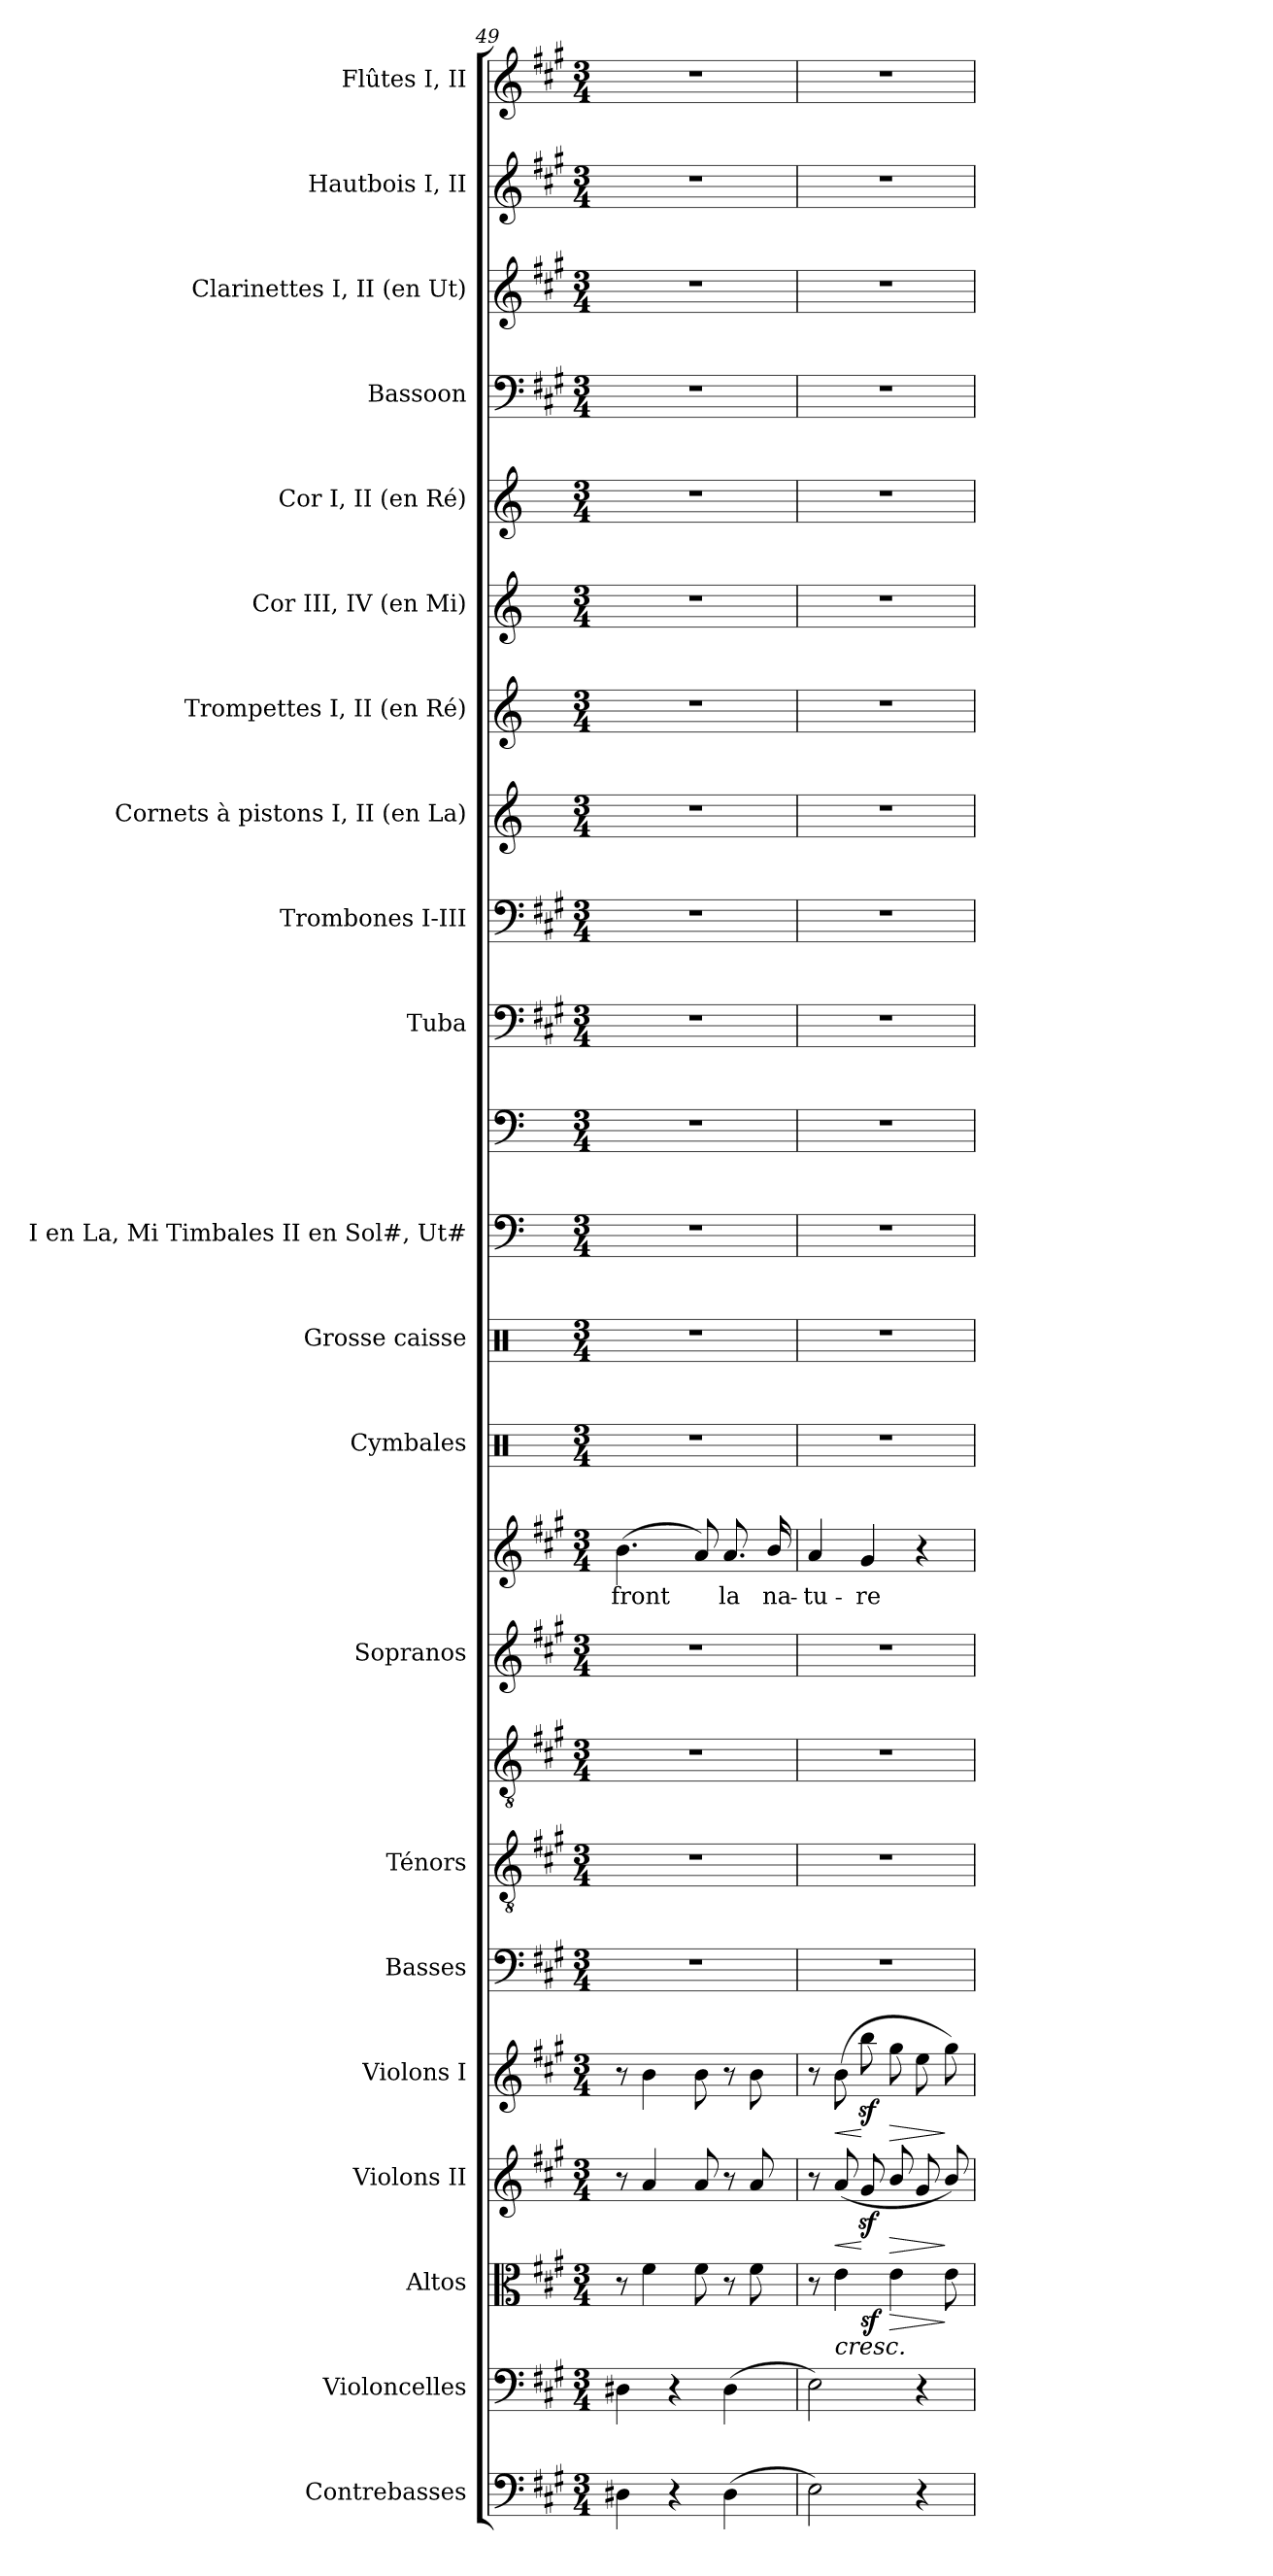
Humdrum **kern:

**kern	**kern	**kern	**dynam	**kern	**dynam	**kern	**dynam	**kern	**kern	**kern	**kern	**kern	**text	**kern	**kern	**kern	**kern	**kern	**kern	**kern	**kern	**kern	**kern	**kern	**kern	**kern	**kern
*part21	*part20	*part19	*part19	*part18	*part18	*part17	*part17	*part16	*part15	*part15	*part14	*part14	*part14	*part13	*part12	*part11	*part11	*part10	*part9	*part8	*part7	*part6	*part5	*part4	*part3	*part2	*part1
*staff24	*staff23	*staff22	*staff22	*staff21	*staff21	*staff20	*staff20	*staff19	*staff18	*staff17	*staff16	*staff15	*staff15	*staff14	*staff13	*staff12	*staff11	*staff10	*staff9	*staff8	*staff7	*staff6	*staff5	*staff4	*staff3	*staff2	*staff1
*I"Contrebasses	*I"Violoncelles	*I"Altos	*	*I"Violons II	*	*I"Violons I	*	*I"Basses	*I"Ténors	*	*I"Sopranos	*	*	*I"Cymbales	*I"Grosse caisse	*I"I en La, Mi  Timbales       II en Sol#, Ut#	*	*I"Tuba	*I"Trombones I-III	*I"Cornets à pistons I, II (en La)	*I"Trompettes I, II (en Ré)	*I"Cor III, IV (en Mi)	*I"Cor I, II (en Ré)	*I"Bassoon	*I"Clarinettes I, II (en Ut)	*I"Hautbois I, II	*I"Flûtes I, II
*I'Cb.	*I'Vlles	*I'Altos	*	*I'Vns II	*	*I'Vns I	*	*I'Basses	*I'Tén.	*	*I'Sopr.	*	*	*I'Cym.	*I'G. c.	*I'Timb.	*	*I'Tb.	*I'Trb.	*I'C.à p. (La)	*I'Tr. (Ré)	*I'Cor (Mi)	*I'Cor (Ré)	*	*I'Cl. (Ut)	*I'Hb.	*I'Fl.
!!LO:PB:g=z
*clefF4	*clefF4	*clefC3	*	*clefG2	*	*clefG2	*	*clefF4	*clefGv2	*clefGv2	*clefG2	*clefG2	*	*clefX	*clefX	*clefF4	*clefF4	*clefF4	*clefF4	*clefG2	*clefG2	*clefG2	*clefG2	*clefF4	*clefG2	*clefG2	*clefG2
*ITrd7c12	*	*	*	*	*	*	*	*	*ITrd7c12	*ITrd7c12	*	*	*	*	*	*	*	*	*	*ITrd2c3	*ITrd-1c-2	*ITrd5c8	*ITrd6c10	*	*	*	*
*k[f#c#g#]	*k[f#c#g#]	*k[f#c#g#]	*	*k[f#c#g#]	*	*k[f#c#g#]	*	*k[f#c#g#]	*k[f#c#g#]	*k[f#c#g#]	*k[f#c#g#]	*k[f#c#g#]	*	*k[]	*k[]	*k[]	*k[]	*k[f#c#g#]	*k[f#c#g#]	*k[f#c#g#]	*k[f#c#]	*k[f#c#g#d#]	*k[f#c#]	*k[f#c#g#]	*k[f#c#g#]	*k[f#c#g#]	*k[f#c#g#]
*A:	*A:	*A:	*	*A:	*	*A:	*	*A:	*A:	*A:	*A:	*A:	*	*C:	*C:	*C:	*C:	*A:	*A:	*A:	*D:	*E:	*D:	*A:	*A:	*A:	*A:
*M3/4	*M3/4	*M3/4	*	*M3/4	*	*M3/4	*	*M3/4	*M3/4	*M3/4	*M3/4	*M3/4	*	*M3/4	*M3/4	*M3/4	*M3/4	*M3/4	*M3/4	*M3/4	*M3/4	*M3/4	*M3/4	*M3/4	*M3/4	*M3/4	*M3/4
=49	=49	=49	=49	=49	=49	=49	=49	=49	=49	=49	=49	=49	=49	=49	=49	=49	=49	=49	=49	=49	=49	=49	=49	=49	=49	=49	=49
!	!	!	!	!	!	!	!	!LO:N:vis=1	!LO:N:vis=1	!LO:N:vis=1	!LO:N:vis=1	!	!	!	!	!	!	!	!	!	!	!	!	!	!	!	!
!	!	!	!	!	!	!	!	!	!	!	!	!	!LO:LY:b:color=#000000	!LO:N:vis=1	!LO:N:vis=1	!LO:N:vis=1	!LO:N:vis=1	!LO:N:vis=1	!LO:N:vis=1	!LO:N:vis=1	!LO:N:vis=1	!LO:N:vis=1	!LO:N:vis=1	!LO:N:vis=1	!LO:N:vis=1	!LO:N:vis=1	!LO:N:vis=1
4DD#Xi\	4D#Xi\	8r	.	8r	.	8r	.	2.r	2.r	2.r	2.r	(4.bi\	front	2.r	2.r	2.r	2.r	2.r	2.r	2.r	2.r	2.r	2.r	2.r	2.r	2.r	2.r
.	.	4f#i\	.	4ai/	.	4bi\	.	.	.	.	.	.	.	.	.	.	.	.	.	.	.	.	.	.	.	.	.
4r	4r	.	.	.	.	.	.	.	.	.	.	.	.	.	.	.	.	.	.	.	.	.	.	.	.	.	.
.	.	8f#i\	.	8ai/	.	8bi\	.	.	.	.	.	8ai/)	.	.	.	.	.	.	.	.	.	.	.	.	.	.	.
!	!	!	!	!	!	!	!	!	!	!	!	!	!LO:LY:b:color=#000000	!	!	!	!	!	!	!	!	!	!	!	!	!	!
(4DD#i\	(4D#i\	8r	.	8r	.	8r	.	.	.	.	.	8.ai/	la	.	.	.	.	.	.	.	.	.	.	.	.	.	.
.	.	8f#i\	.	8ai/	.	8bi\	.	.	.	.	.	.	.	.	.	.	.	.	.	.	.	.	.	.	.	.	.
!	!	!	!	!	!	!	!	!	!	!	!	!	!LO:LY:b:color=#000000	!	!	!	!	!	!	!	!	!	!	!	!	!	!
.	.	.	.	.	.	.	.	.	.	.	.	16bi/	na-	.	.	.	.	.	.	.	.	.	.	.	.	.	.
=50	=50	=50	=50	=50	=50	=50	=50	=50	=50	=50	=50	=50	=50	=50	=50	=50	=50	=50	=50	=50	=50	=50	=50	=50	=50	=50	=50
!	!	!	!	!	!	!	!	!LO:N:vis=1	!LO:N:vis=1	!LO:N:vis=1	!LO:N:vis=1	!	!	!	!	!	!	!	!	!	!	!	!	!	!	!	!
!	!	!	!	!	!	!	!	!	!	!	!	!	!LO:LY:b:color=#000000	!LO:N:vis=1	!LO:N:vis=1	!LO:N:vis=1	!LO:N:vis=1	!LO:N:vis=1	!LO:N:vis=1	!LO:N:vis=1	!LO:N:vis=1	!LO:N:vis=1	!LO:N:vis=1	!LO:N:vis=1	!LO:N:vis=1	!LO:N:vis=1	!LO:N:vis=1
*	*	*^	*	*	*	*	*	*	*	*	*	*	*	*	*	*	*	*	*	*	*	*	*	*	*	*	*
2EEi\)	2Ei\)	8r	4ryy	.	8r	.	8r	.	2.r	2.r	2.r	2.r	4ai/	-tu-	2.r	2.r	2.r	2.r	2.r	2.r	2.r	2.r	2.r	2.r	2.r	2.r	2.r	2.r
!	!	!	!	!LO:HP:b	!	!LO:HP:b	!	!LO:HP:b	!	!	!	!	!	!	!	!	!	!	!	!	!	!	!	!	!	!	!	!
.	.	4ei\	.	<	(8ai/	<	(8bi\	<	.	.	.	.	.	.	.	.	.	.	.	.	.	.	.	.	.	.	.	.
!	!	!	!	!	!	!	!	!	!	!	!	!	!	!LO:LY:b:color=#000000	!	!	!	!	!	!	!	!	!	!	!	!	!	!
.	.	.	2ryy	sf	8g#zi/	[	8bbzi\	[	.	.	.	.	4g#i/	-re	.	.	.	.	.	.	.	.	.	.	.	.	.	.
!	!	!	!	!LO:HP:n=1:b	!	!LO:HP:b	!	!LO:HP:b	!	!	!	!	!	!	!	!	!	!	!	!	!	!	!	!	!	!	!	!
.	.	4ei\	.	[ >	8bi/	>	8gg#i\	>	.	.	.	.	.	.	.	.	.	.	.	.	.	.	.	.	.	.	.	.
4r	4r	.	.	.	8g#i/	.	8eei\	.	.	.	.	.	4r	.	.	.	.	.	.	.	.	.	.	.	.	.	.	.
.	.	8ei\	.	]	8bi/)	]	8gg#i\)	]	.	.	.	.	.	.	.	.	.	.	.	.	.	.	.	.	.	.	.	.
*	*	*v	*v	*	*	*	*	*	*	*	*	*	*	*	*	*	*	*	*	*	*	*	*	*	*	*	*	*
=	=	=	=	=	=	=	=	=	=	=	=	=	=	=	=	=	=	=	=	=	=	=	=	=	=	=	=
*-	*-	*-	*-	*-	*-	*-	*-	*-	*-	*-	*-	*-	*-	*-	*-	*-	*-	*-	*-	*-	*-	*-	*-	*-	*-	*-	*-
